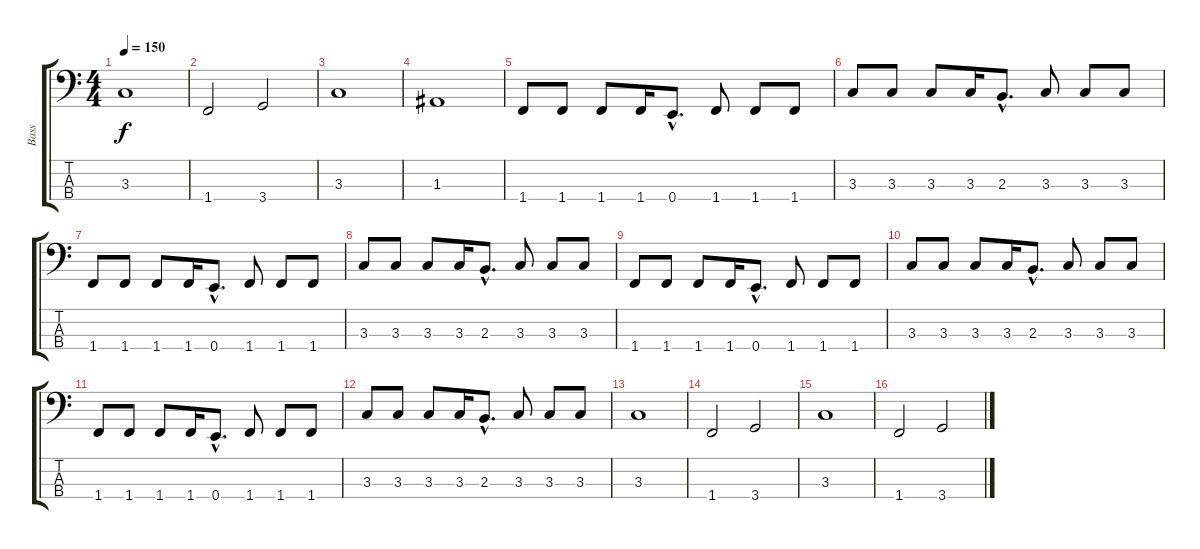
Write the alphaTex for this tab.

\track ("Bass" "Bass") {instrument electricbassfinger}
\staff {score tabs}
\tuning (G2 D2 A1 E1) {hide}
\ts (4 4)
\tempo 150
\clef f4
\ks c
3.3.1{dy f} |
1.4.2 3.4.2 |
3.3.1 |
1.3.1 |
1.4.8 1.4.8 1.4.8 1.4.16 0.4{hac}.8{d} 1.4.8 1.4.8 1.4.8 |
3.3.8 3.3.8 3.3.8 3.3.16 2.3{hac}.8{d} 3.3.8 3.3.8 3.3.8 |
1.4.8 1.4.8 1.4.8 1.4.16 0.4{hac}.8{d} 1.4.8 1.4.8 1.4.8 |
3.3.8 3.3.8 3.3.8 3.3.16 2.3{hac}.8{d} 3.3.8 3.3.8 3.3.8 |
1.4.8 1.4.8 1.4.8 1.4.16 0.4{hac}.8{d} 1.4.8 1.4.8 1.4.8 |
3.3.8 3.3.8 3.3.8 3.3.16 2.3{hac}.8{d} 3.3.8 3.3.8 3.3.8 |
1.4.8 1.4.8 1.4.8 1.4.16 0.4{hac}.8{d} 1.4.8 1.4.8 1.4.8 |
3.3.8 3.3.8 3.3.8 3.3.16 2.3{hac}.8{d} 3.3.8 3.3.8 3.3.8 |
3.3.1 |
1.4.2 3.4.2 |
3.3.1 |
1.4.2 3.4.2
